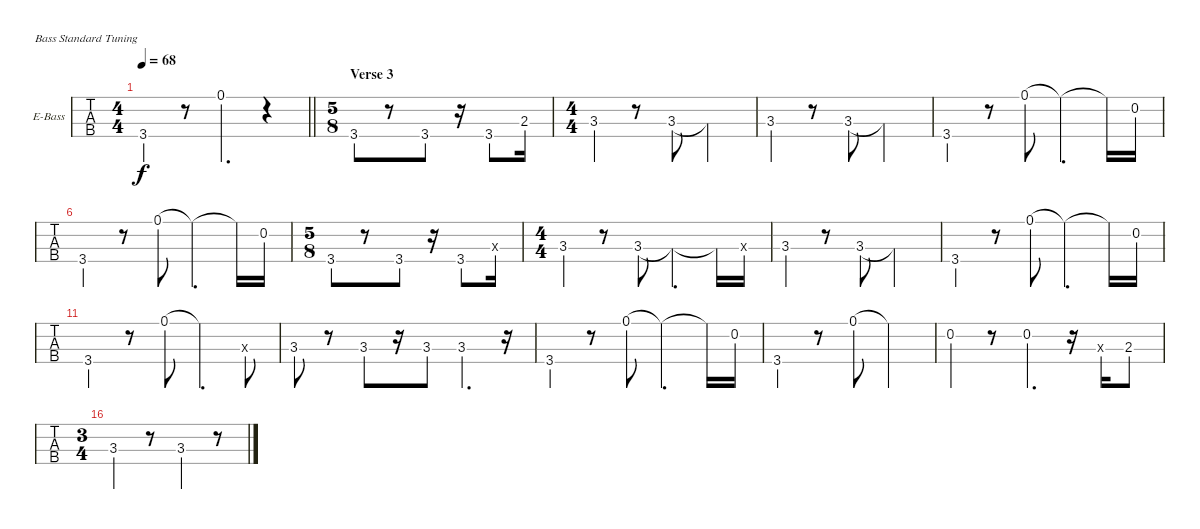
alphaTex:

\bracketExtendMode nobrackets
\firstSystemTrackNameOrientation horizontal
\otherSystemsTrackNameOrientation horizontal
\defaultBarNumberDisplay FirstOfSystem
\track ("Bass" "E-Bass") {instrument electricbassfinger}
\staff {tabs}
\tuning (G2 D2 A1 E1)
\ts (4 4)
\tempo 68
\clef f4
\barLineRight lightlight
\ks c
3.4.4{dy f} r.8 0.1.4{d} r.4 |
\ts (5 8)
\section ("" "Verse 3")
3.4.8 r.8 3.4.8 r.16 3.4.8 2.3.16 |
\ts (4 4)
3.3.4 r.8 3.3.8 3.3{t}.2 |
3.3.4 r.8 3.3.8 3.3{t}.2 |
3.4.4 r.8 0.1.8 0.1{t}.4{d} 0.1{t}.16 0.2.16 |
3.4.4 r.8 0.1.8 0.1{t}.4{d} 0.1{t}.16 0.2.16 |
\ts (5 8)
3.4.8 r.8 3.4.8 r.16 3.4.8 2.3{x}.16 |
\ts (4 4)
3.3.4 r.8 3.3.8 3.3{t}.4{d} 3.3{t}.16 0.3{x}.16 |
3.3.4 r.8 3.3.8 3.3{t}.2 |
3.4.4 r.8 0.1.8 0.1{t}.4{d} 0.1{t}.16 0.2.16 |
3.4.4 r.8 0.1.8 0.1{t}.4{d} 0.3{x}.8 |
3.3{st}.8 r.8 3.3{st}.8 r.16 3.3{st}.8 3.3.4{d} r.16 |
3.4.4 r.8 0.1.8 0.1{t}.4{d} 0.1{t}.16 0.2.16 |
3.4.4 r.8 0.1.8 0.1{t}.2 |
0.2.4 r.8 0.2.4{d} r.16 0.3{x}.16 2.3{st}.8 |
\ts (3 4)
3.3.4 r.8 3.3.4 r.8
